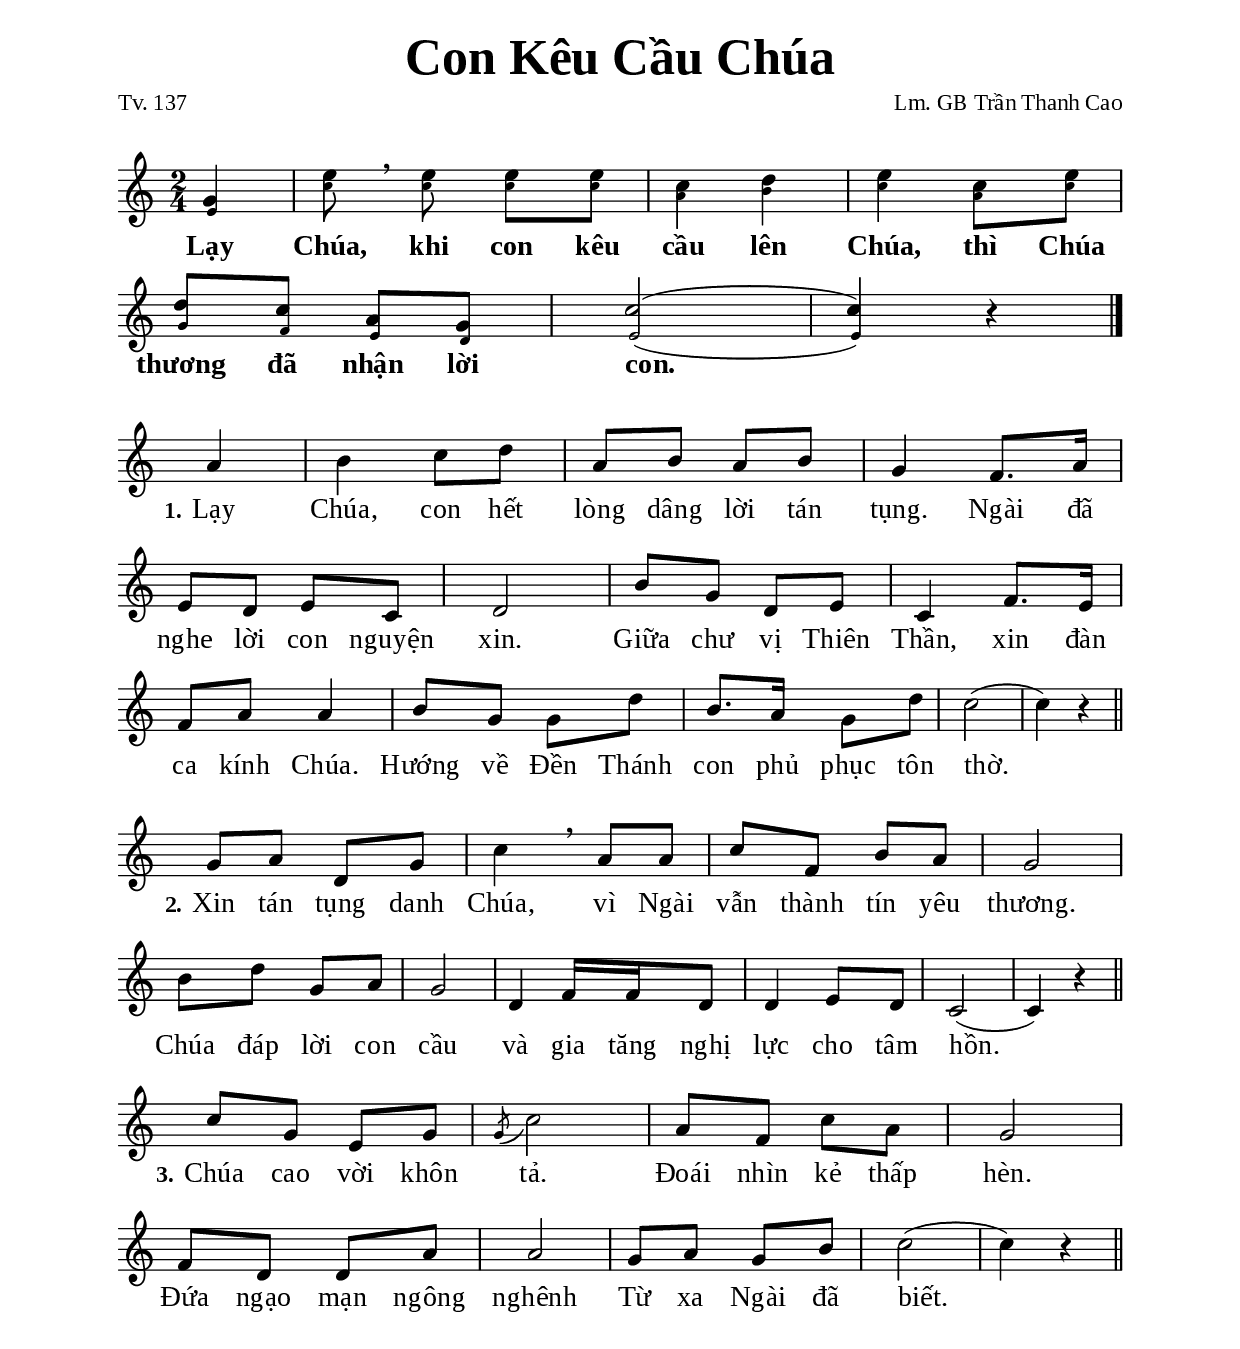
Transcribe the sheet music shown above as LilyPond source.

% Cài đặt chung
\version "2.22.1"
\include "english.ly"

\header {
  title = \markup { \fontsize #3 "Con Kêu Cầu Chúa" }
  poet = "Tv. 137"
  composer = "Lm. GB Trần Thanh Cao"
  arranger = " "
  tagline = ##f
}

% Nhạc điệp khúc
nhacDiepKhucSop = \relative c'' {
  \partial 4 g4 |
  e'8 \breathe e e e |
  c4 d |
  e c8 e |
  d c a g |
  c2 ^( |
  c4) r \bar "|."
}

nhacDiepKhucBas = \relative c'' {
  \partial 4 e,4 |
  c'8 \breathe c c c |
  a4 b |
  c a8 c |
  g f e d |
  e2 _( |
  e4) r
}

% Nhạc phiên khúc
nhacPhienKhucMot = \relative c'' {
  \partial 4 a4 |
  b c8 d |
  a b a b |
  g4 f8. a16 |
  e8 d e c |
  d2 |
  b'8 g d e |
  c4 f8. e16 |
  f8 a a4 |
  b8 g g d' |
  b8. a16 g8 d' |
  c2 ( |
  c4) r \bar "||"
}

nhacPhienKhucHai = \relative c'' {
  g8 a d, g |
  c4 \breathe a8 a |
  c f, b a |
  g2 |
  b8 d g, a |
  g2 |
  d4 f16 f d8 |
  d4 e8 d |
  c2 ( |
  c4) r \bar "||"
}

nhacPhienKhucBa = \relative c'' {
  c8 g e g |
  \acciaccatura g8 c2 |
  a8 f c' a |
  g2 |
  f8 d d a' |
  a2 |
  g8 a g b |
  c2 ( |
  c4) r \bar "||"
}

% Lời điệp khúc
loiDiepKhuc = \lyricmode {
  \override Lyrics.LyricText.font-series = #'bold
  Lạy Chúa, khi con kêu cầu lên Chúa,
  thì Chúa thương đã nhận lời con.
}

% Lời phiên khúc
loiPhienKhucMot = \lyricmode {
  \set stanza = #"1."
  Lạy Chúa, con hết lòng dâng lời tán tụng.
  Ngài đã nghe lời con nguyện xin.
  Giữa chư vị Thiên Thần,
  xin đàn ca kính Chúa.
  Hướng về Đền Thánh con phủ phục tôn thờ.
}

loiPhienKhucHai = \lyricmode {
  \set stanza = #"2."
  Xin tán tụng danh Chúa,
  vì Ngài vẫn thành tín yêu thương.
  Chúa đáp lời con cầu và gia tăng nghị lực cho tâm hồn.
}

loiPhienKhucBa = \lyricmode {
  \set stanza = #"3."
  Chúa cao vời khôn tả.
  Đoái nhìn kẻ thấp hèn.
  Đứa ngạo mạn ngông nghênh
  Từ xa Ngài đã biết.
}


% Dàn trang
\paper {
  #(set-paper-size "a4")
  top-margin = 10\mm
  bottom-margin = 10\mm
  left-margin = 20\mm
  right-margin = 20\mm
  indent = #0
  #(define fonts
    (make-pango-font-tree
      "Liberation Serif"
      "Liberation Serif"
      "Liberation Serif"
      (/ 20 20)))
  page-count = #1
}

% Thiết lập tông và nhịp
TongNhip = { \key c \major \time 2/4 }

% Đổi kích thước nốt cho bè phụ
notBePhu =
#(define-music-function (font-size music) (number? ly:music?)
   (for-some-music
     (lambda (m)
       (if (music-is-of-type? m 'rhythmic-event)
           (begin
             (set! (ly:music-property m 'tweaks)
                   (cons `(font-size . ,font-size)
                         (ly:music-property m 'tweaks)))
             #t)
           #f))
     music)
   music)

\score {
  \new ChoirStaff <<
    \new Staff = diepKhuc \with {
        \consists "Merge_rests_engraver"
        %\magnifyStaff #(magstep +1)
        printPartCombineTexts = ##f
      }
      <<
      \new Voice \TongNhip \partCombine 
        \nhacDiepKhucSop
        \notBePhu -3 { \nhacDiepKhucBas }
      \new NullVoice = nhacThamChieu \nhacDiepKhucSop
      \new Lyrics \lyricsto nhacThamChieu \loiDiepKhuc
      >>
  >>
  \layout {
    \override Lyrics.LyricText.font-series = #'bold
    \override Lyrics.LyricText.font-size = #+2
    \override Lyrics.LyricSpace.minimum-distance = #4.0
    \override Score.BarNumber.break-visibility = ##(#f #f #f)
    \override Score.SpacingSpanner.uniform-stretching = ##t
  }
}

\score {
  \new ChoirStaff <<
    \new Staff = phienKhuc \with {
        %\magnifyStaff #(magstep +1)
      }
      <<
      \new Voice = beSop {
        \key c \major \time 2/4 \nhacPhienKhucMot
      }
    >>
    \new Lyrics \lyricsto beSop \loiPhienKhucMot
  >>
  \layout {
    \override Staff.TimeSignature.transparent = ##t
    \override Lyrics.LyricText.font-size = #+2
    \override Lyrics.LyricSpace.minimum-distance = #2.0
    \override Score.BarNumber.break-visibility = ##(#f #f #f)
    \override Score.SpacingSpanner.uniform-stretching = ##t
  }
}

\score {
  \new ChoirStaff <<
    \new Staff = phienKhuc \with {
        %\magnifyStaff #(magstep +1)
      }
      <<
      \new Voice = beSop {
        \key c \major \time 2/4 \nhacPhienKhucHai
      }
    >>
    \new Lyrics \lyricsto beSop \loiPhienKhucHai
  >>
  \layout {
    \override Staff.TimeSignature.transparent = ##t
    \override Lyrics.LyricText.font-size = #+2
    \override Lyrics.LyricSpace.minimum-distance = #2.1
    \override Score.BarNumber.break-visibility = ##(#f #f #f)
    \override Score.SpacingSpanner.uniform-stretching = ##t
  }
}

\score {
  \new ChoirStaff <<
    \new Staff = phienKhuc \with {
        %\magnifyStaff #(magstep +1)
      }
      <<
      \new Voice = beSop {
        \key c \major \time 2/4 \nhacPhienKhucBa
      }
    >>
    \new Lyrics \lyricsto beSop \loiPhienKhucBa
  >>
  \layout {
    \override Staff.TimeSignature.transparent = ##t
    \override Lyrics.LyricText.font-size = #+2
    \override Lyrics.LyricSpace.minimum-distance = #2.5
    \override Score.BarNumber.break-visibility = ##(#f #f #f)
    \override Score.SpacingSpanner.uniform-stretching = ##t
  }
}
